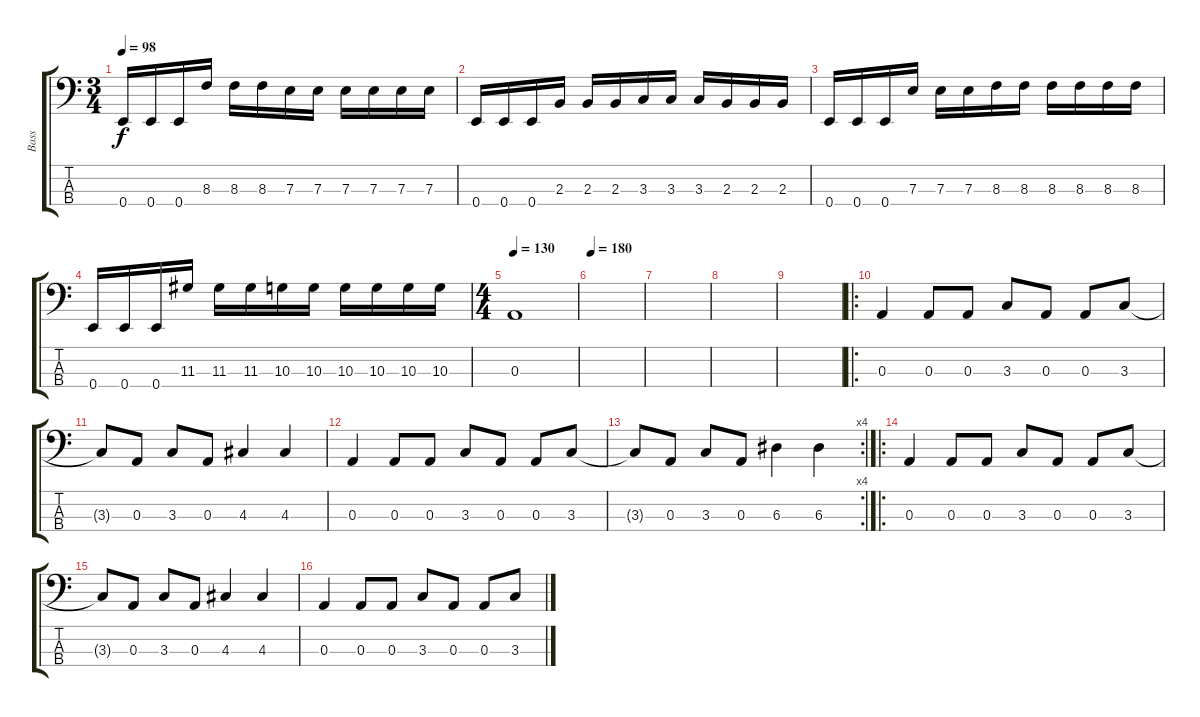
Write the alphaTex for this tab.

\track ("Bass" "Bass") {instrument electricbasspick}
\staff {score tabs}
\tuning (G2 D2 A1 E1) {hide}
\ts (3 4)
\tempo 98
\clef f4
\ks c
0.4.16{dy f} 0.4.16 0.4.16 8.3.16 8.3.16 8.3.16 7.3.16 7.3.16 7.3.16 7.3.16 7.3.16 7.3.16 |
0.4.16 0.4.16 0.4.16 2.3.16 2.3.16 2.3.16 3.3.16 3.3.16 3.3.16 2.3.16 2.3.16 2.3.16 |
0.4.16 0.4.16 0.4.16 7.3.16 7.3.16 7.3.16 8.3.16 8.3.16 8.3.16 8.3.16 8.3.16 8.3.16 |
0.4.16 0.4.16 0.4.16 11.3.16 11.3.16 11.3.16 10.3.16 10.3.16 10.3.16 10.3.16 10.3.16 10.3.16 |
\ts (4 4)
\tempo 130
0.3.1 |
\tempo 180
|
|
|
|
\ro
0.3.4 0.3.8 0.3.8 3.3.8 0.3.8 0.3.8 3.3.8 |
3.3{t}.8 0.3.8 3.3.8 0.3.8 4.3.4 4.3.4 |
0.3.4 0.3.8 0.3.8 3.3.8 0.3.8 0.3.8 3.3.8 |
\rc 4
3.3{t}.8 0.3.8 3.3.8 0.3.8 6.3.4 6.3.4 |
\ro
0.3.4 0.3.8 0.3.8 3.3.8 0.3.8 0.3.8 3.3.8 |
3.3{t}.8 0.3.8 3.3.8 0.3.8 4.3.4 4.3.4 |
0.3.4 0.3.8 0.3.8 3.3.8 0.3.8 0.3.8 3.3.8
